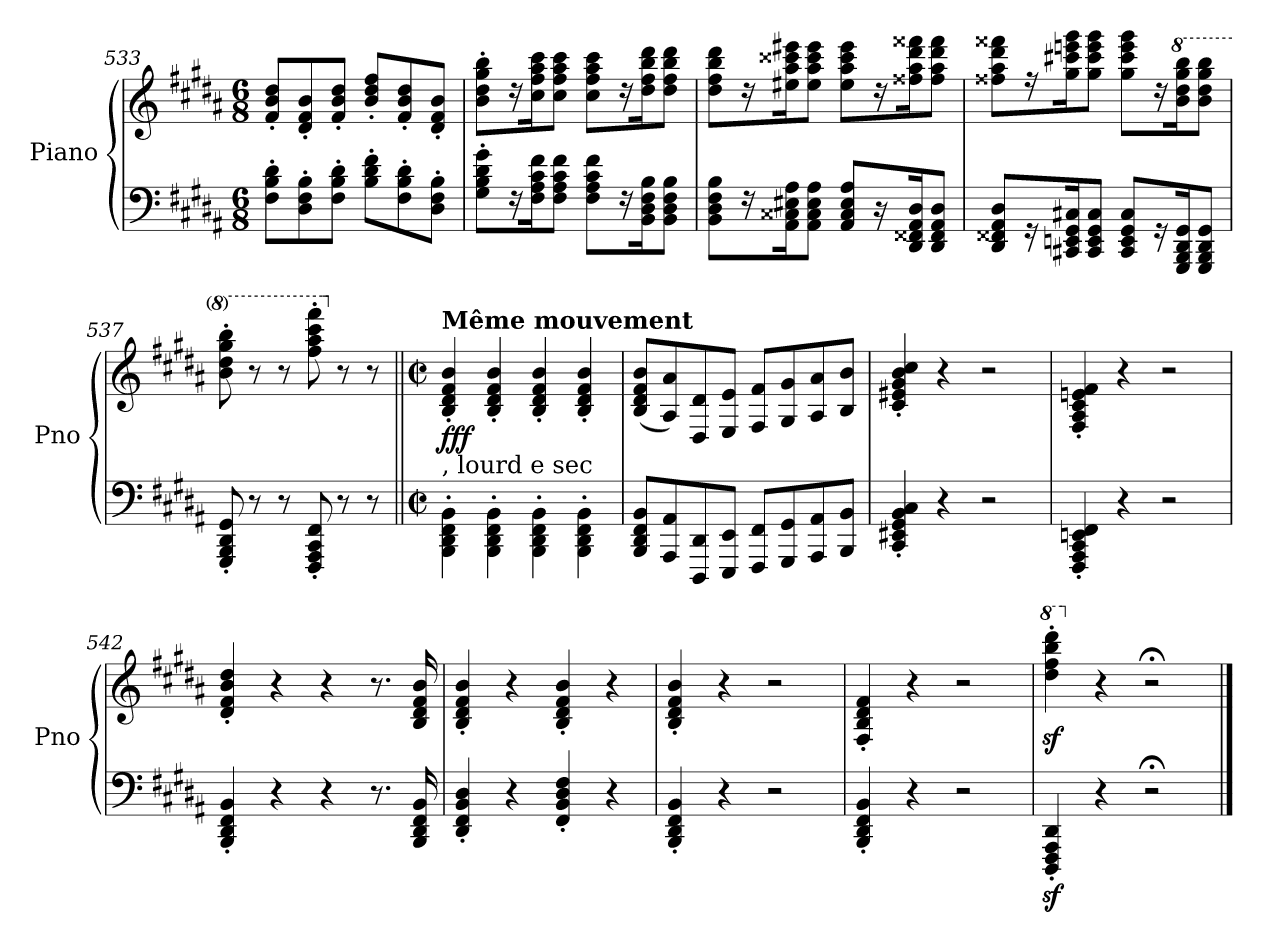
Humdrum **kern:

**kern	**kern	**dynam
*part1	*part1	*part1
*staff2	*staff1	*staff1/2
*I"Piano	*	*
*I'Pno	*	*
*clefF4	*clefG2	*
*k[f#c#g#d#a#]	*k[f#c#g#d#a#]	*
*M6/8	*M6/8	*
=533	=533	=533
8F#\' 8B\' 8d#\'L	8f#/' 8b/' 8dd#/'L	.
8D#\' 8F#\' 8B\'	8d#/' 8f#/' 8b/'	.
8F#\' 8B\' 8d#\'J	8f#/' 8b/' 8dd#/'J	.
8B\' 8d#\' 8f#\'L	8b/' 8dd#/' 8ff#/'L	.
8F#\' 8B\' 8d#\'	8f#/' 8b/' 8dd#/'	.
8D#\' 8F#\' 8B\'J	8d#/' 8f#/' 8b/'J	.
=534	=534	=534
8G#\' 8B\' 8d#\' 8g#\'L	8b\' 8dd#\' 8gg#\' 8bb\'L	.
16rF	16rdd	.
16F#\ 16A#\ 16c#\ 16f#\K	16cc#\ 16ff#\ 16aa#\ 16ccc#\K	.
8F#\ 8A#\ 8c#\ 8f#\J	8cc#\ 8ff#\ 8aa#\ 8ccc#\J	.
8F#\ 8A#\ 8c#\ 8f#\L	8cc#\ 8ff#\ 8aa#\ 8ccc#\L	.
16rF	16rdd	.
16BB\ 16D#\ 16F#\ 16B\K	16dd#\ 16ff#\ 16bb\ 16ddd#\K	.
8BB\ 8D#\ 8F#\ 8B\J	8dd#\ 8ff#\ 8bb\ 8ddd#\J	.
=535	=535	=535
8BB\ 8D#\ 8F#\ 8B\L	8dd#\ 8ff#\ 8bb\ 8ddd#\L	.
16rF	16rdd	.
16AA#\ 16C##X\ 16E#X\ 16A#\K	16ee#X\ 16aa#\ 16ccc##X\ 16eee#X\K	.
8AA#\ 8C##\ 8E#\ 8A#\J	8ee#\ 8aa#\ 8ccc##\ 8eee#\J	.
8AA#/ 8C##/ 8E#/ 8A#/L	8ee#\ 8aa#\ 8ccc##\ 8eee#\L	.
16r	16rdd	.
16DD#/ 16FF##X/ 16AA#/ 16D#/K	16ff##X\ 16aa#\ 16ddd#\ 16fff##X\K	.
8DD#/ 8FF##/ 8AA#/ 8D#/J	8ff##\ 8aa#\ 8ddd#\ 8fff##\J	.
!!LO:LB:g=z
=536	=536	=536
8DD#/ 8FF##X/ 8AA#/ 8D#/L	8ff##X\ 8aa#\ 8ddd#\ 8fff##X\L	.
16r	16rff	.
16CC#X/ 16EEn/ 16GG#/ 16C#X/K	16gg#\ 16ccc#X\ 16eeen\ 16ggg#\K	.
8CC#/ 8EE/ 8GG#/ 8C#/J	8gg#\ 8ccc#\ 8eee\ 8ggg#\J	.
8CC#/ 8EE/ 8GG#/ 8C#/L	8gg#\ 8ccc#\ 8eee\ 8ggg#\L	.
16r	16rdd	.
*	*8va	*
16GGG#/ 16BBB/ 16DD#/ 16GG#/K	16bb\ 16ddd#\ 16ggg#\ 16bbb\K	.
8GGG#/ 8BBB/ 8DD#/ 8GG#/J	8bb\ 8ddd#\ 8ggg#\ 8bbb\J	.
=537	=537	=537
8GGG#/' 8BBB/' 8DD#/' 8GG#/'	8bb\' 8ddd#\' 8ggg#\' 8bbb\'	.
8r	8r	.
8r	8r	.
8FFF#/' 8AAA#/' 8CC#/' 8FF#/'	8fff#\' 8aaa#\' 8cccc#\' 8ffff#\'	.
*	*X8va	*
8r	8r	.
8r	8r	.
=538||	=538||	=538||
*M4/4	*M4/4	*
*met(c|)	*met(c|)	*
!	!LO:TX:a:B:t=Même mouvement	!
!	!LO:TX:b:t=, lourd e sec	!
!	!	!LO:DY:b
4BBB\' 4DD#\' 4FF#\' 4BB\'	4B/' 4d#/' 4f#/' 4b/'	fff
4BBB\' 4DD#\' 4FF#\' 4BB\'	4B/' 4d#/' 4f#/' 4b/'	.
4BBB\' 4DD#\' 4FF#\' 4BB\'	4B/' 4d#/' 4f#/' 4b/'	.
4BBB\' 4DD#\' 4FF#\' 4BB\'	4B/' 4d#/' 4f#/' 4b/'	.
=539	=539	=539
8BBB/ 8DD#/ 8FF#/ 8BB/L	(8B/ 8d#/ 8f#/ 8b/L	.
8AAA#/ 8AA#/	8A#/ 8a#/)	.
8DDD#/ 8DD#/	8D#/ 8d#/	.
8EEE/ 8EE/J	8E/ 8e/J	.
8FFF#/ 8FF#/L	8F#/ 8f#/L	.
8GGG#/ 8GG#/	8G#/ 8g#/	.
8AAA#/ 8AA#/	8A#/ 8a#/	.
8BBB/ 8BB/J	8B/ 8b/J	.
!!LO:LB:g=z
=540	=540	=540
4CC#/' 4EE#X/' 4GG#/' 4BB/' 4C#/'	4c#/' 4e#X/' 4g#/' 4b/' 4cc#/'	.
4r	4r	.
2r	2r	.
=541	=541	=541
4FFF#/' 4AAA#/' 4CC#/' 4EEn/' 4FF#/'	4F#/' 4A#/' 4c#/' 4en/' 4f#/'	.
4r	4r	.
2r	2r	.
=542	=542	=542
4BBB/' 4DD#/' 4FF#/' 4BB/'	4d#/' 4f#/' 4b/' 4dd#/'	.
4r	4r	.
4r	4r	.
8.r	8.r	.
16BBB/ 16DD#/ 16FF#/ 16BB/	16B/ 16d#/ 16f#/ 16b/	.
=543	=543	=543
4DD#/' 4FF#/' 4BB/' 4D#/'	4B/' 4d#/' 4f#/' 4b/'	.
4r	4r	.
4FF#/' 4BB/' 4D#/' 4F#/'	4B/' 4d#/' 4f#/' 4b/'	.
4r	4r	.
=544	=544	=544
4BBB/' 4DD#/' 4FF#/' 4BB/'	4B/' 4d#/' 4f#/' 4b/'	.
4r	4r	.
2r	2r	.
=545	=545	=545
4BBB/' 4DD#/' 4FF#/' 4BB/'	4F#/' 4B/' 4d#/' 4f#/'	.
4r	4r	.
2r	2r	.
=546	=546	=546
*	*8va	*
4DDD#/z<' 4FFF#/z<' 4AAA#/z<' 4DD#/z<'	4ddd#\z<' 4fff#\z<' 4bbb\z<' 4dddd#\z<'	.
*	*X8va	*
4r	4r	.
2r;<	2r;<	.
==	==	==
*-	*-	*-
